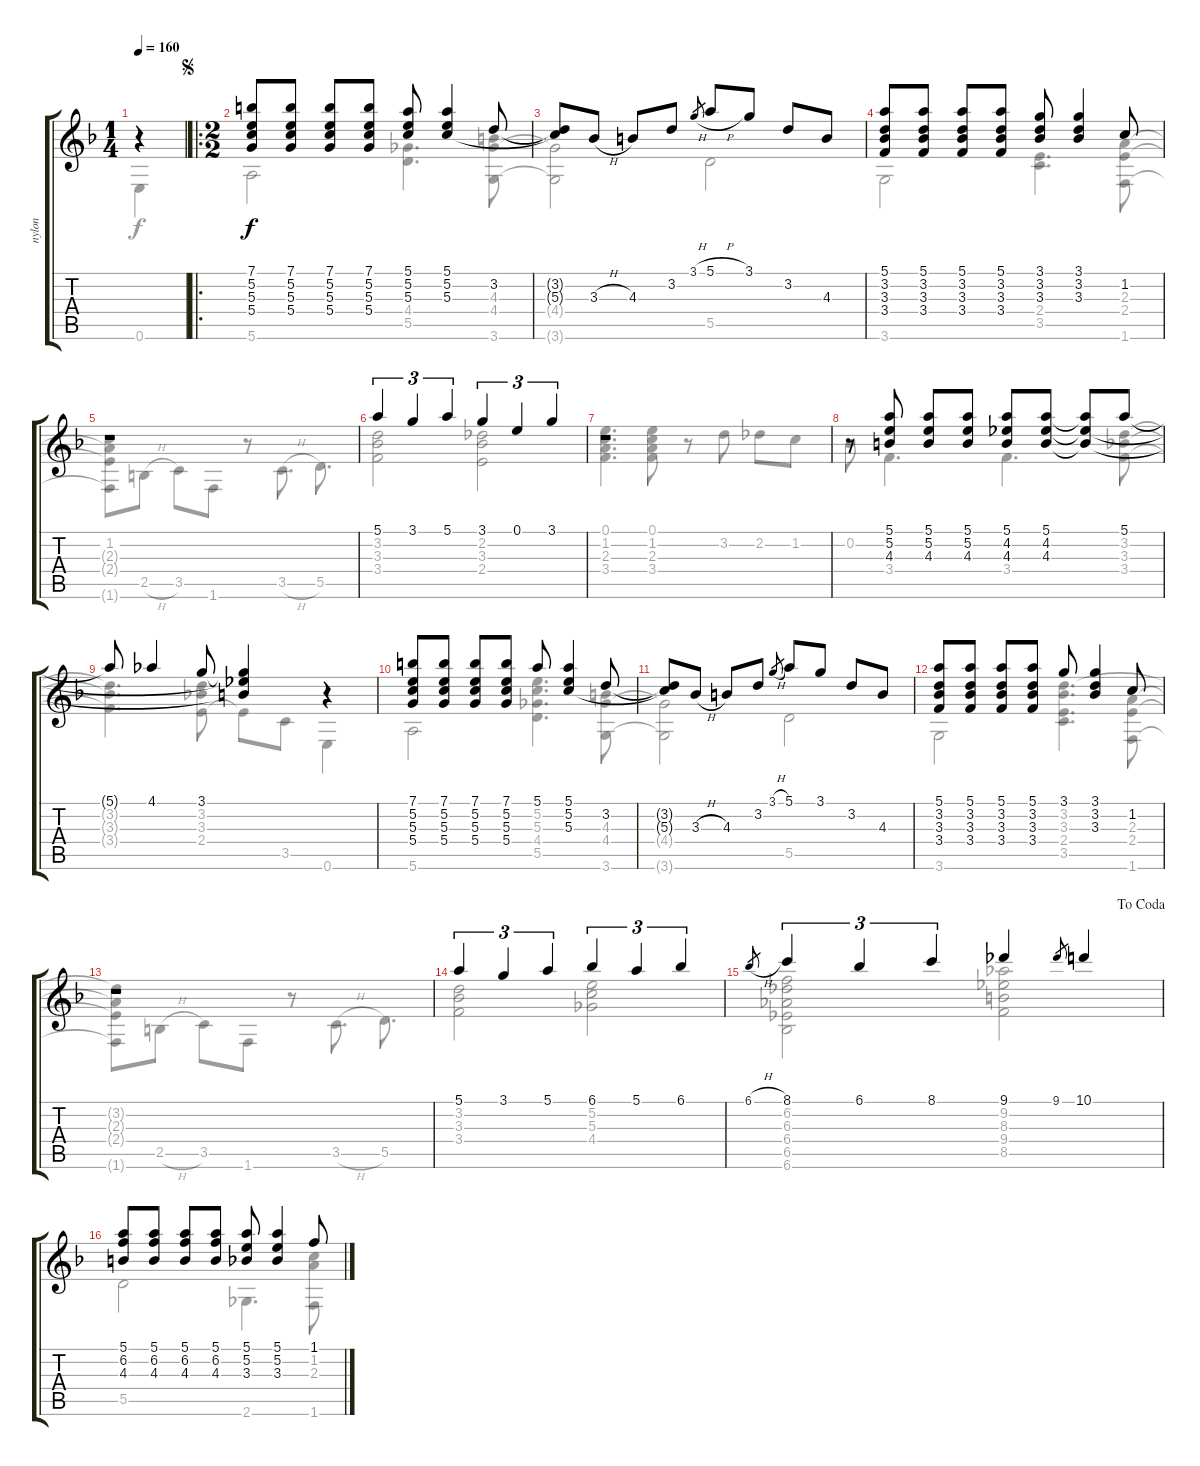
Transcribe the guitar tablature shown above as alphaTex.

\track ("nylon" "nylon") {instrument acousticguitarnylon}
\staff {score tabs}
\tuning (E4 B3 G3 D3 A2 E2) {hide}
\voice
\ts (1 4)
\tempo 160
\clef g2
\ks f
r.4{dy f instrument acousticguitarnylon} |
\ro
\ts (2 2)
\jump segno
(7.1 5.2 5.3 5.4).8 (7.1 5.2 5.3 5.4).8 (7.1 5.2 5.3 5.4).8 (7.1 5.2 5.3 5.4).8 (5.1 5.2 5.3).8 (5.1 5.2 5.3).4 3.2.8 |
(3.2{t} 5.3{t}).8 3.3{h}.8 4.3.8 3.2.8 3.1{h}.8{gr} 5.1{h}.8 3.1.8 3.2.8 4.3.8 |
(5.1 3.2 3.3 3.4).8 (5.1 3.2 3.3 3.4).8 (5.1 3.2 3.3 3.4).8 (5.1 3.2 3.3 3.4).8 (3.1 3.2 3.3).8 (3.1 3.2 3.3).4 1.2.8 |
r.1 |
5.1.4{tu (3 2)} 3.1.4{tu (3 2)} 5.1.4{tu (3 2)} 3.1.4{tu (3 2)} 0.1.4{tu (3 2)} 3.1.4{tu (3 2)} |
r.1 |
r.8 (5.1 5.2 4.3).8 (5.1 5.2 4.3).8 (5.1 5.2 4.3).8 (5.1 4.2 4.3).8 (5.1 4.2 4.3).8 (5.1{t} 4.2{t} 4.3{t}).8 5.1.8 |
5.1{t}.8 4.1.4 3.1.8 (3.1{t} 4.2{t} 4.3{t}).4 r.4 |
(7.1 5.2 5.3 5.4).8 (7.1 5.2 5.3 5.4).8 (7.1 5.2 5.3 5.4).8 (7.1 5.2 5.3 5.4).8 5.1.8 (5.1 5.2 5.3).4 3.2.8 |
(3.2{t} 5.3{t}).8 3.3{h}.8 4.3.8 3.2.8 3.1{h}.8{gr} 5.1.8 3.1.8 3.2.8 4.3.8 |
(5.1 3.2 3.3 3.4).8 (5.1 3.2 3.3 3.4).8 (5.1 3.2 3.3 3.4).8 (5.1 3.2 3.3 3.4).8 3.1.8 (3.1 3.2 3.3).4 1.2.8 |
r.1 |
5.1.4{tu (3 2)} 3.1.4{tu (3 2)} 5.1.4{tu (3 2)} 6.1.4{tu (3 2)} 5.1.4{tu (3 2)} 6.1.4{tu (3 2)} |
\jump dacoda
6.1{h}.8{gr} 8.1.4{tu (3 2)} 6.1.4{tu (3 2)} 8.1.4{tu (3 2)} 9.1.4 9.1.8{gr} 10.1.4 |
(5.1 6.2 4.3).8 (5.1 6.2 4.3).8 (5.1 6.2 4.3).8 (5.1 6.2 4.3).8 (5.1 5.2 3.3).8 (5.1 5.2 3.3).4 1.1.8
\voice
\clef g2
\ottava regular
\simile none
\ks f
0.6.4{dy f} |
5.6.2 (4.4 5.5).4{d} (4.3 4.4 3.6).8 |
(4.4{t} 3.6{t}).2 5.5.2 |
3.6.2 (2.4 3.5).4{d} (2.3 2.4 1.6).8 |
(1.2 2.3{t} 2.4{t} 1.6{t}).8 2.5{h}.8 3.5.8 1.6.8 r.8 3.5{h}.8{d} 5.5.8{d} |
(3.2 3.3 3.4).2 (2.2 3.3 2.4).2 |
(0.1 1.2 2.3 3.4).4{d} (0.1 1.2 2.3 3.4).8 r.8 3.2.8 2.2.8 1.2.8 |
0.2.8 3.4.4{d} 3.4.4{d} (3.2 3.3 3.4).8 |
(3.2{t} 3.3{t} 3.4{t}).4{d} (3.2 3.3 2.4).8 2.4{t}.8 3.5.8 0.6.4 |
5.6.2 (5.2 5.3 4.4 5.5).4{d} (4.3 4.4 3.6).8 |
(4.4{t} 3.6{t}).2 5.5.2 |
3.6.2 (3.2 3.3 2.4 3.5).4{d} (2.3 2.4 1.6).8 |
(3.2{t} 2.3{t} 2.4{t} 1.6{t}).8 2.5{h}.8 3.5.8 1.6.8 r.8 3.5{h}.8{d} 5.5.8{d} |
(3.2 3.3 3.4).2 (5.2 5.3 4.4).2 |
(6.2 6.3 6.4 6.5 6.6).2 (9.2 8.3 9.4 8.5).2 |
5.5.2 2.6.4{d} (1.2 2.3 1.6).8
